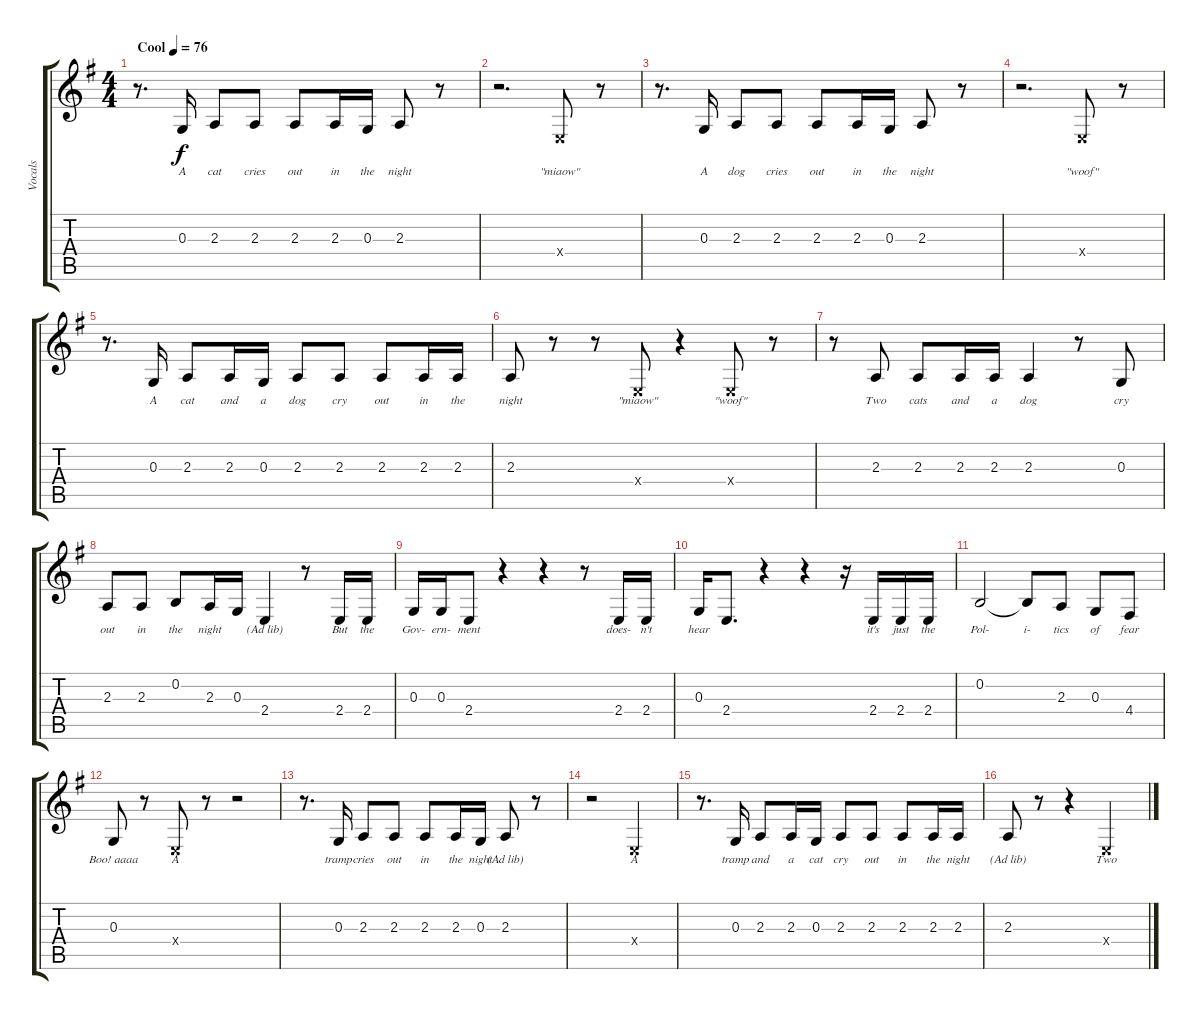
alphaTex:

\track ("Vocals" "Vocals") {instrument lead6voice}
\staff {score tabs}
\tuning (E4 B3 G3 D3 A2 E2) {hide}
\ts (4 4)
\tempo (76 "Cool")
\clef g2
\ks g
r.8{d dy f instrument lead6voice} 0.3.16{lyrics (0 "A") lyrics (1 "") lyrics (2 "") lyrics (3 "") lyrics (4 "")} 2.3.8{lyrics (0 "cat") lyrics (1 "") lyrics (2 "") lyrics (3 "") lyrics (4 "")} 2.3.8{lyrics (0 "cries") lyrics (1 "") lyrics (2 "") lyrics (3 "") lyrics (4 "")} 2.3.8{lyrics (0 "out") lyrics (1 "") lyrics (2 "") lyrics (3 "") lyrics (4 "")} 2.3.16{lyrics (0 "in") lyrics (1 "") lyrics (2 "") lyrics (3 "") lyrics (4 "")} 0.3.16{lyrics (0 "the") lyrics (1 "") lyrics (2 "") lyrics (3 "") lyrics (4 "")} 2.3.8{lyrics (0 "night") lyrics (1 "") lyrics (2 "") lyrics (3 "") lyrics (4 "")} r.8 |
r.2{d} 2.4{x}.8{lyrics (0 "\"miaow\"") lyrics (1 "") lyrics (2 "") lyrics (3 "") lyrics (4 "")} r.8 |
r.8{d} 0.3.16{lyrics (0 "A") lyrics (1 "") lyrics (2 "") lyrics (3 "") lyrics (4 "")} 2.3.8{lyrics (0 "dog") lyrics (1 "") lyrics (2 "") lyrics (3 "") lyrics (4 "")} 2.3.8{lyrics (0 "cries") lyrics (1 "") lyrics (2 "") lyrics (3 "") lyrics (4 "")} 2.3.8{lyrics (0 "out") lyrics (1 "") lyrics (2 "") lyrics (3 "") lyrics (4 "")} 2.3.16{lyrics (0 "in") lyrics (1 "") lyrics (2 "") lyrics (3 "") lyrics (4 "")} 0.3.16{lyrics (0 "the") lyrics (1 "") lyrics (2 "") lyrics (3 "") lyrics (4 "")} 2.3.8{lyrics (0 "night") lyrics (1 "") lyrics (2 "") lyrics (3 "") lyrics (4 "")} r.8 |
r.2{d} 2.4{x}.8{lyrics (0 "\"woof\"") lyrics (1 "") lyrics (2 "") lyrics (3 "") lyrics (4 "")} r.8 |
r.8{d} 0.3.16{lyrics (0 "A") lyrics (1 "") lyrics (2 "") lyrics (3 "") lyrics (4 "")} 2.3.8{lyrics (0 "cat") lyrics (1 "") lyrics (2 "") lyrics (3 "") lyrics (4 "")} 2.3.16{lyrics (0 "and") lyrics (1 "") lyrics (2 "") lyrics (3 "") lyrics (4 "")} 0.3.16{lyrics (0 "a") lyrics (1 "") lyrics (2 "") lyrics (3 "") lyrics (4 "")} 2.3.8{lyrics (0 "dog") lyrics (1 "") lyrics (2 "") lyrics (3 "") lyrics (4 "")} 2.3.8{lyrics (0 "cry") lyrics (1 "") lyrics (2 "") lyrics (3 "") lyrics (4 "")} 2.3.8{lyrics (0 "out") lyrics (1 "") lyrics (2 "") lyrics (3 "") lyrics (4 "")} 2.3.16{lyrics (0 "in") lyrics (1 "") lyrics (2 "") lyrics (3 "") lyrics (4 "")} 2.3.16{lyrics (0 "the") lyrics (1 "") lyrics (2 "") lyrics (3 "") lyrics (4 "")} |
2.3.8{lyrics (0 "night") lyrics (1 "") lyrics (2 "") lyrics (3 "") lyrics (4 "")} r.8 r.8 2.4{x}.8{lyrics (0 "\"miaow\"") lyrics (1 "") lyrics (2 "") lyrics (3 "") lyrics (4 "")} r.4 2.4{x}.8{lyrics (0 "\"woof\"") lyrics (1 "") lyrics (2 "") lyrics (3 "") lyrics (4 "")} r.8 |
r.8 2.3.8{lyrics (0 "Two") lyrics (1 "") lyrics (2 "") lyrics (3 "") lyrics (4 "")} 2.3.8{lyrics (0 "cats") lyrics (1 "") lyrics (2 "") lyrics (3 "") lyrics (4 "")} 2.3.16{lyrics (0 "and") lyrics (1 "") lyrics (2 "") lyrics (3 "") lyrics (4 "")} 2.3.16{lyrics (0 "a") lyrics (1 "") lyrics (2 "") lyrics (3 "") lyrics (4 "")} 2.3.4{lyrics (0 "dog") lyrics (1 "") lyrics (2 "") lyrics (3 "") lyrics (4 "")} r.8 0.3.8{lyrics (0 "cry") lyrics (1 "") lyrics (2 "") lyrics (3 "") lyrics (4 "")} |
2.3.8{lyrics (0 "out") lyrics (1 "") lyrics (2 "") lyrics (3 "") lyrics (4 "")} 2.3.8{lyrics (0 "in") lyrics (1 "") lyrics (2 "") lyrics (3 "") lyrics (4 "")} 0.2.8{lyrics (0 "the") lyrics (1 "") lyrics (2 "") lyrics (3 "") lyrics (4 "")} 2.3.16{lyrics (0 "night") lyrics (1 "") lyrics (2 "") lyrics (3 "") lyrics (4 "")} 0.3.16{lyrics (0 "") lyrics (1 "") lyrics (2 "") lyrics (3 "") lyrics (4 "")} 2.4.4{lyrics (0 "(Ad lib)") lyrics (1 "") lyrics (2 "") lyrics (3 "") lyrics (4 "")} r.8 2.4.16{lyrics (0 "But") lyrics (1 "") lyrics (2 "") lyrics (3 "") lyrics (4 "")} 2.4.16{lyrics (0 "the") lyrics (1 "") lyrics (2 "") lyrics (3 "") lyrics (4 "")} |
0.3.16{lyrics (0 "Gov-") lyrics (1 "") lyrics (2 "") lyrics (3 "") lyrics (4 "")} 0.3.16{lyrics (0 "ern-") lyrics (1 "") lyrics (2 "") lyrics (3 "") lyrics (4 "")} 2.4.8{lyrics (0 "ment") lyrics (1 "") lyrics (2 "") lyrics (3 "") lyrics (4 "")} r.4 r.4 r.8 2.4.16{lyrics (0 "does-") lyrics (1 "") lyrics (2 "") lyrics (3 "") lyrics (4 "")} 2.4.16{lyrics (0 "n't") lyrics (1 "") lyrics (2 "") lyrics (3 "") lyrics (4 "")} |
0.3.16{lyrics (0 "hear") lyrics (1 "") lyrics (2 "") lyrics (3 "") lyrics (4 "")} 2.4.8{d lyrics (0 "") lyrics (1 "") lyrics (2 "") lyrics (3 "") lyrics (4 "")} r.4 r.4 r.16 2.4.16{lyrics (0 "it's") lyrics (1 "") lyrics (2 "") lyrics (3 "") lyrics (4 "")} 2.4.16{lyrics (0 "just") lyrics (1 "") lyrics (2 "") lyrics (3 "") lyrics (4 "")} 2.4.16{lyrics (0 "the") lyrics (1 "") lyrics (2 "") lyrics (3 "") lyrics (4 "")} |
0.2.2{lyrics (0 "Pol-") lyrics (1 "") lyrics (2 "") lyrics (3 "") lyrics (4 "")} 0.2{t}.8{lyrics (0 "i-") lyrics (1 "") lyrics (2 "") lyrics (3 "") lyrics (4 "")} 2.3.8{lyrics (0 "tics") lyrics (1 "") lyrics (2 "") lyrics (3 "") lyrics (4 "")} 0.3.8{lyrics (0 "of") lyrics (1 "") lyrics (2 "") lyrics (3 "") lyrics (4 "")} 4.4.8{lyrics (0 "fear") lyrics (1 "") lyrics (2 "") lyrics (3 "") lyrics (4 "")} |
0.3.8{lyrics (0 "Boo! aaaa") lyrics (1 "") lyrics (2 "") lyrics (3 "") lyrics (4 "")} r.8 2.4{x}.8{lyrics (0 "A") lyrics (1 "") lyrics (2 "") lyrics (3 "") lyrics (4 "")} r.8 r.2 |
r.8{d} 0.3.16{lyrics (0 "tramp") lyrics (1 "") lyrics (2 "") lyrics (3 "") lyrics (4 "")} 2.3.8{lyrics (0 "cries") lyrics (1 "") lyrics (2 "") lyrics (3 "") lyrics (4 "")} 2.3.8{lyrics (0 "out") lyrics (1 "") lyrics (2 "") lyrics (3 "") lyrics (4 "")} 2.3.8{lyrics (0 "in") lyrics (1 "") lyrics (2 "") lyrics (3 "") lyrics (4 "")} 2.3.16{lyrics (0 "the") lyrics (1 "") lyrics (2 "") lyrics (3 "") lyrics (4 "")} 0.3.16{lyrics (0 "night") lyrics (1 "") lyrics (2 "") lyrics (3 "") lyrics (4 "")} 2.3.8{lyrics (0 "(Ad lib)") lyrics (1 "") lyrics (2 "") lyrics (3 "") lyrics (4 "")} r.8 |
r.2 2.4{x}.2{lyrics (0 "A") lyrics (1 "") lyrics (2 "") lyrics (3 "") lyrics (4 "")} |
r.8{d} 0.3.16{lyrics (0 "tramp") lyrics (1 "") lyrics (2 "") lyrics (3 "") lyrics (4 "")} 2.3.8{lyrics (0 "and") lyrics (1 "") lyrics (2 "") lyrics (3 "") lyrics (4 "")} 2.3.16{lyrics (0 "a") lyrics (1 "") lyrics (2 "") lyrics (3 "") lyrics (4 "")} 0.3.16{lyrics (0 "cat") lyrics (1 "") lyrics (2 "") lyrics (3 "") lyrics (4 "")} 2.3.8{lyrics (0 "cry") lyrics (1 "") lyrics (2 "") lyrics (3 "") lyrics (4 "")} 2.3.8{lyrics (0 "out") lyrics (1 "") lyrics (2 "") lyrics (3 "") lyrics (4 "")} 2.3.8{lyrics (0 "in") lyrics (1 "") lyrics (2 "") lyrics (3 "") lyrics (4 "")} 2.3.16{lyrics (0 "the") lyrics (1 "") lyrics (2 "") lyrics (3 "") lyrics (4 "")} 2.3.16{lyrics (0 "night") lyrics (1 "") lyrics (2 "") lyrics (3 "") lyrics (4 "")} |
2.3.8{lyrics (0 "(Ad lib)") lyrics (1 "") lyrics (2 "") lyrics (3 "") lyrics (4 "")} r.8 r.4 2.4{x}.2{lyrics (0 "Two") lyrics (1 "") lyrics (2 "") lyrics (3 "") lyrics (4 "")}
